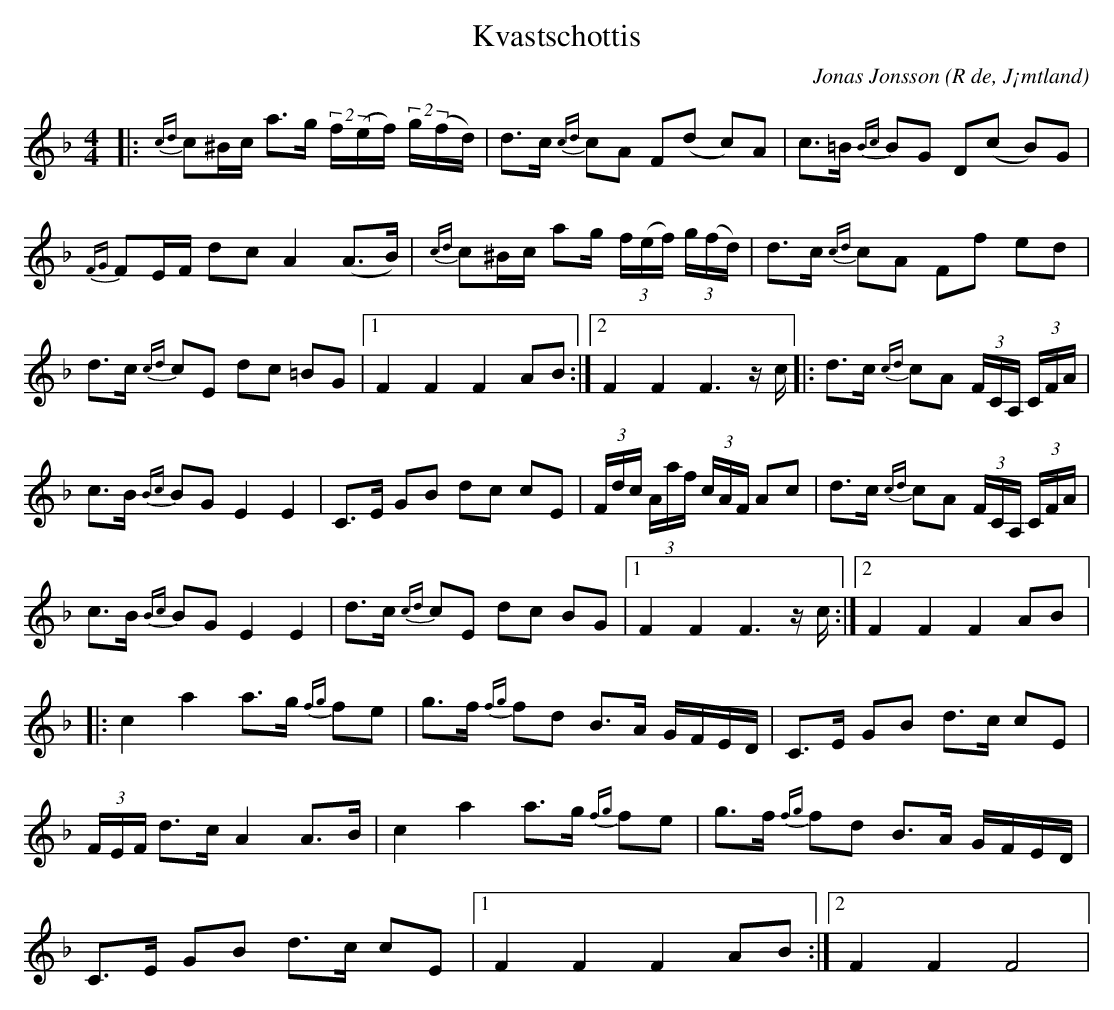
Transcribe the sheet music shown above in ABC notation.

X:1
T:Kvastschottis
C:Jonas Jonsson
O:R de, J¡mtland
M:4/4
L:1/16
K:F
|: {cd}c2^Bc a2>g2 (2f(ef) (2g(fd) | d2>c2 {cd}c2A2 F2(d2- c2)A2 | c2>=B2 {Bc}B2G2 D2(c2- B2)G2 | {FG}F2EF d2c2 A4 (A2>B2) | {cd}c2^Bc a2g (3f(ef) (3g(fd) | d2>c2 {cd}c2A2 F2f2 e2d2 | d2>c2 {cd}c2E2 d2c2 =B2G2 |1 F4 F4 F4 A2B2 :|2 F4 F4 F4> z2c ]|: d2>c2 {cd}c2A2 (3FCA, (3CFA | c2>B2 {Bc}B2G2 E4 E4 | C2>E2 G2B2 d2c2 c2E2 | (3Fdc (3Aaf (3cAF A2c2 | d2>c2 {cd}c2A2 (3FCA, (3CFA | c2>B2 {Bc}B2G2 E4 E4 | d2>c2 {cd}c2E2 d2c2 B2G2 |1 F4 F4 F4> z2c :|2 F4 F4 F4 A2B2 ]|: c4 a4 a2>g2 {fg}f2e2 | g2>f2 {fg}f2d2 B2>A2 GFED | C2,>E2 G2B2 d2>c2 c2E2 | (3FEF d2>c2 A4 A2>B2 | c4 a4 a2>g2 {fg}f2e2 | g2>f2 {fg}f2d2 B2>A2 GFED | C2,>E2 G2B2 d2>c2 c2E2 |1 F4 F4 F4 A2B2 :|2  F4 F4 F8 |
